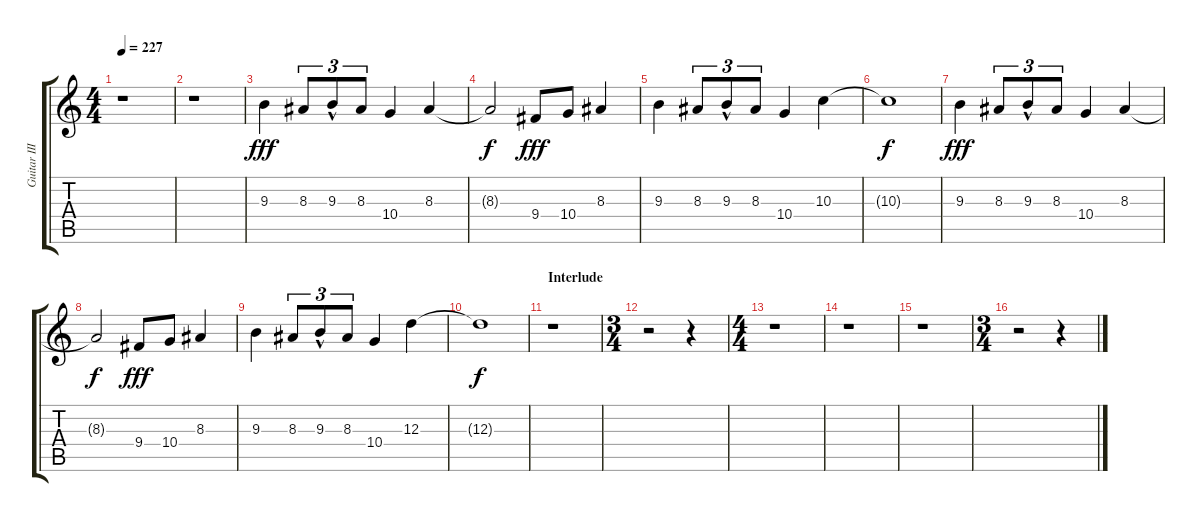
\track ("Guitar III" "Guitar III") {instrument distortionguitar}
\staff {score tabs}
\tuning (B3 Gb3 D3 A2 E2 B1) {hide}
\ts (4 4)
\tempo 227
\clef g2
\ks c
r.1{dy fff} |
r.1 |
9.3.4 8.3.8{tu (3 2)} 9.3{hac}.8{tu (3 2)} 8.3.8{tu (3 2)} 10.4.4 8.3.4 |
8.3{t}.2{dy f} 9.4.8{dy fff} 10.4.8 8.3.4 |
9.3.4 8.3.8{tu (3 2)} 9.3{hac}.8{tu (3 2)} 8.3.8{tu (3 2)} 10.4.4 10.3.4 |
10.3{t}.1{dy f} |
9.3.4{dy fff} 8.3.8{tu (3 2)} 9.3{hac}.8{tu (3 2)} 8.3.8{tu (3 2)} 10.4.4 8.3.4 |
8.3{t}.2{dy f} 9.4.8{dy fff} 10.4.8 8.3.4 |
9.3.4 8.3.8{tu (3 2)} 9.3{hac}.8{tu (3 2)} 8.3.8{tu (3 2)} 10.4.4 12.3.4 |
12.3{t}.1{dy f} |
\section ("" "Interlude")
r.1 |
\ts (3 4)
r.2 r.4 |
\ts (4 4)
r.1 |
r.1 |
r.1 |
\ts (3 4)
r.2 r.4
